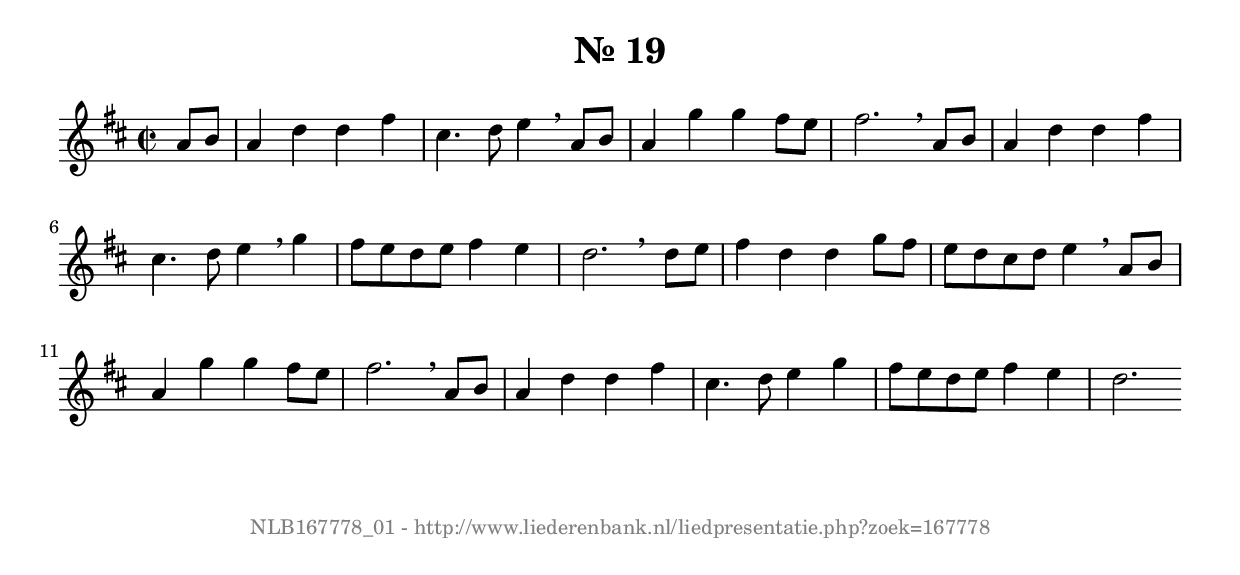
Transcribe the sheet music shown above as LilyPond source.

%
% produced by wce2krn 1.64 (7 June 2014)
%
\version"2.16"
#(append! paper-alist '(("long" . (cons (* 210 mm) (* 2000 mm)))))
#(set-default-paper-size "long")
sb = {\breathe}
mBreak = {\breathe }
bBreak = {\breathe }
x = {\once\override NoteHead #'style = #'cross }
gl=\glissando
itime={\override Staff.TimeSignature #'stencil = ##f }
ficta = {\once\set suggestAccidentals = ##t}
fine = {\once\override Score.RehearsalMark #'self-alignment-X = #1 \mark \markup {\italic{Fine}}}
dc = {\once\override Score.RehearsalMark #'self-alignment-X = #1 \mark \markup {\italic{D.C.}}}
dcf = {\once\override Score.RehearsalMark #'self-alignment-X = #1 \mark \markup {\italic{D.C. al Fine}}}
dcc = {\once\override Score.RehearsalMark #'self-alignment-X = #1 \mark \markup {\italic{D.C. al Coda}}}
ds = {\once\override Score.RehearsalMark #'self-alignment-X = #1 \mark \markup {\italic{D.S.}}}
dsf = {\once\override Score.RehearsalMark #'self-alignment-X = #1 \mark \markup {\italic{D.S. al Fine}}}
dsc = {\once\override Score.RehearsalMark #'self-alignment-X = #1 \mark \markup {\italic{D.S. al Coda}}}
pv = {\set Score.repeatCommands = #'((volta "1"))}
sv = {\set Score.repeatCommands = #'((volta "2"))}
tv = {\set Score.repeatCommands = #'((volta "3"))}
qv = {\set Score.repeatCommands = #'((volta "4"))}
xv = {\set Score.repeatCommands = #'((volta #f))}
\header{ tagline = ""
title = "Nr. 19"
}
\score {{
\key d \major
\relative g'
{
\set melismaBusyProperties = #'()
\partial 32*8
\time 2/2
\tempo 4=120
\override Score.MetronomeMark #'transparent = ##t
\override Score.RehearsalMark #'break-visibility = #(vector #t #t #f)
a8 b a4 d d fis cis4. d8 e4 \sb a,8 b a4 g'g fis8 e fis2. \sb a,8 b a4 d d fis cis4. d8 e4 \sb g fis8 e d e fis4 e d2. \bar ":|" \bBreak
d8 e fis4 d d g8 fis e d cis d e4 \sb a,8 b a4 g' g fis8 e fis2. \sb a,8 b a4 d d fis cis4. d8 e4 g fis8 e d e fis4 e d2. \bar ":|"
 }}
 \midi { }
 \layout {
            indent = 0.0\cm
}
}
\markup { \vspace #0 } \markup { \with-color #grey \fill-line { \center-column { \smaller "NLB167778_01 - http://www.liederenbank.nl/liedpresentatie.php?zoek=167778" } } }
